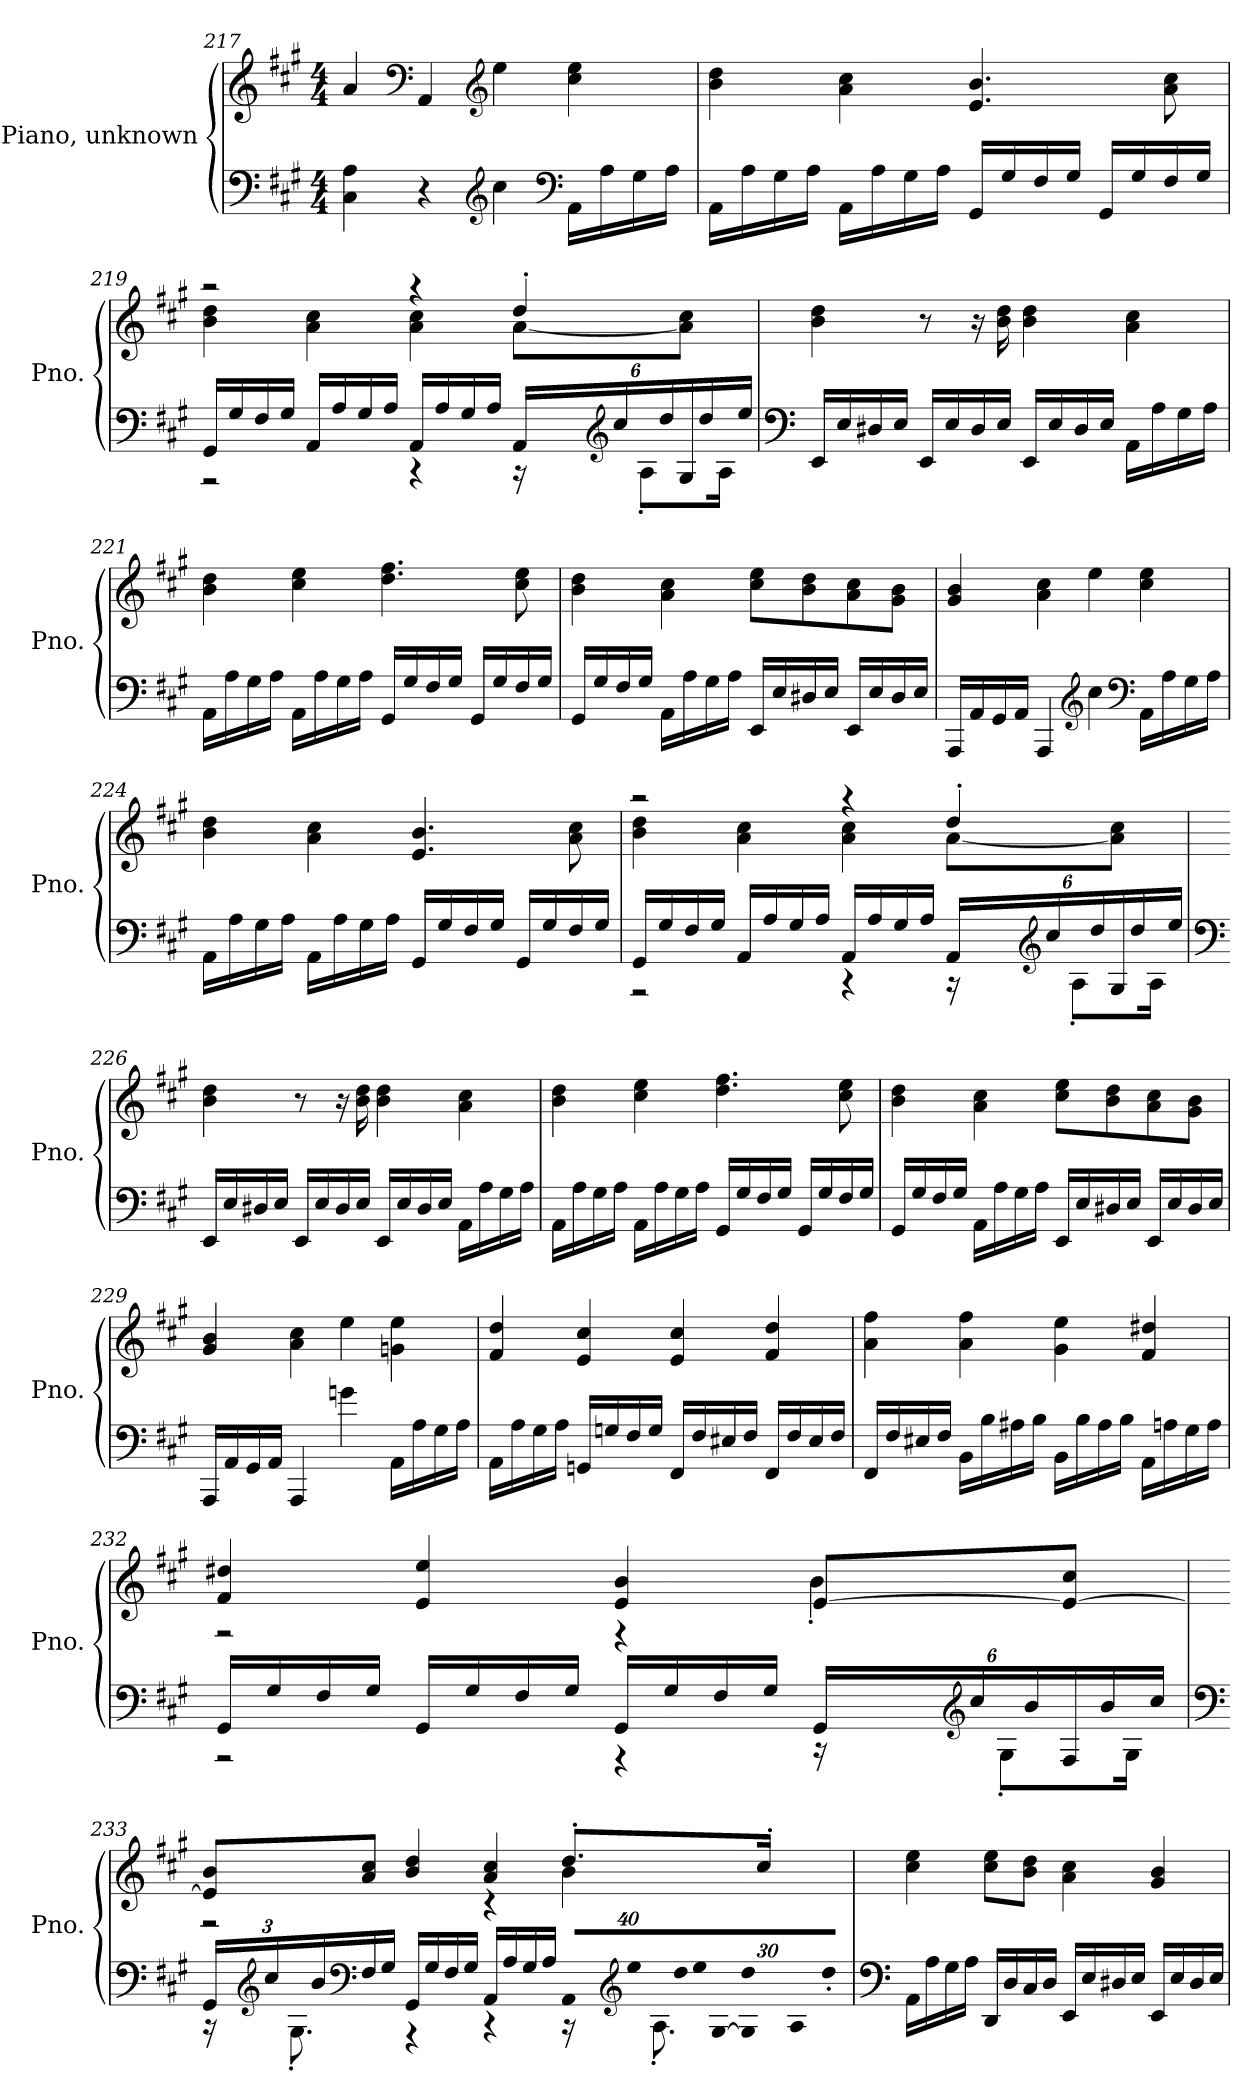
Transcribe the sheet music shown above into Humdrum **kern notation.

**kern	**kern
*part1	*part1
*staff2	*staff1
*I"Piano, unknown	*
*I'Pno.	*
*clefF4	*clefG2
*k[f#c#g#]	*k[f#c#g#]
*M4/4	*M4/4
=217	=217
4C#\ 4A\	4a/
*	*clefF4
4r	4AA/
*clefG2	*clefG2
4cc#\	4ee\
*clefF4	*
16AA\LL	4cc#\ 4ee\
16A\	.
16G#\	.
16A\JJ	.
!!LO:LB:g=z
=218	=218
16AA\LL	4b\ 4dd\
16A\	.
16G#\	.
16A\JJ	.
16AA\LL	4a\ 4cc#\
16A\	.
16G#\	.
16A\JJ	.
16GG#/LL	4.e/ 4.b/
16G#/	.
16F#/	.
16G#/JJ	.
16GG#/LL	.
16G#/	.
16F#/	8a\ 8cc#\
16G#/JJ	.
=219	=219
*^	*^
16GG#/LL	2r	2r	4b\ 4dd\
16G#/	.	.	.
16F#/	.	.	.
16G#/JJ	.	.	.
16AA/LL	.	.	4a\ 4cc#\
16A/	.	.	.
16G#/	.	.	.
16A/JJ	.	.	.
16AA/LL	4r	4r	4a\ 4cc#\
16A/	.	.	.
16G#/	.	.	.
16A/JJ	.	.	.
*Xbrackettup	*	*	*
24AA/LL	16r	4dd'/	[8a\L
*clefG2	*	*	*
24cc#/	.	.	.
.	8A'\L	.	.
24dd/	.	.	.
24G#/	.	.	8a\] 8cc#\J
24dd/	.	.	.
.	16A\Jk	.	.
24ee/JJ	.	.	.
*v	*v	*	*
*	*v	*v
!!LO:LB:g=z
=220	=220
*clefF4	*
16EE/LL	4b\ 4dd\
16E/	.
16D#X/	.
16E/JJ	.
16EE/LL	8r
16E/	.
16D#/	16r
16E/JJ	16b\ 16dd\
16EE/LL	4b\ 4dd\
16E/	.
16D#/	.
16E/JJ	.
16AA\LL	4a\ 4cc#\
16A\	.
16G#\	.
16A\JJ	.
=221	=221
16AA\LL	4b\ 4dd\
16A\	.
16G#\	.
16A\JJ	.
16AA\LL	4cc#\ 4ee\
16A\	.
16G#\	.
16A\JJ	.
16GG#/LL	4.dd\ 4.ff#\
16G#/	.
16F#/	.
16G#/JJ	.
16GG#/LL	.
16G#/	.
16F#/	8cc#\ 8ee\
16G#/JJ	.
!!LO:PB:g=z
=222	=222
16GG#/LL	4b\ 4dd\
16G#/	.
16F#/	.
16G#/JJ	.
16AA\LL	4a\ 4cc#\
16A\	.
16G#\	.
16A\JJ	.
16EE/LL	8cc#\ 8ee\L
16E/	.
16D#X/	8b\ 8dd\
16E/JJ	.
16EE/LL	8a\ 8cc#\
16E/	.
16D#/	8g#\ 8b\J
16E/JJ	.
=223	=223
16AAA/LL	4g#/ 4b/
16AA/	.
16GG#/	.
16AA/JJ	.
4AAA/	4a\ 4cc#\
*clefG2	*
4cc#\	4ee\
*clefF4	*
16AA\LL	4cc#\ 4ee\
16A\	.
16G#\	.
16A\JJ	.
!!LO:LB:g=z
=224	=224
16AA\LL	4b\ 4dd\
16A\	.
16G#\	.
16A\JJ	.
16AA\LL	4a\ 4cc#\
16A\	.
16G#\	.
16A\JJ	.
16GG#/LL	4.e/ 4.b/
16G#/	.
16F#/	.
16G#/JJ	.
16GG#/LL	.
16G#/	.
16F#/	8a\ 8cc#\
16G#/JJ	.
=225	=225
*^	*^
16GG#/LL	2r	2r	4b\ 4dd\
16G#/	.	.	.
16F#/	.	.	.
16G#/JJ	.	.	.
16AA/LL	.	.	4a\ 4cc#\
16A/	.	.	.
16G#/	.	.	.
16A/JJ	.	.	.
16AA/LL	4r	4r	4a\ 4cc#\
16A/	.	.	.
16G#/	.	.	.
16A/JJ	.	.	.
24AA/LL	16r	4dd'/	[8a\L
*clefG2	*	*	*
24cc#/	.	.	.
.	8A'\L	.	.
24dd/	.	.	.
24G#/	.	.	8a\] 8cc#\J
24dd/	.	.	.
.	16A\Jk	.	.
24ee/JJ	.	.	.
*v	*v	*	*
*	*v	*v
!!LO:LB:g=z
=226	=226
*clefF4	*
16EE/LL	4b\ 4dd\
16E/	.
16D#X/	.
16E/JJ	.
16EE/LL	8r
16E/	.
16D#/	16r
16E/JJ	16b\ 16dd\
16EE/LL	4b\ 4dd\
16E/	.
16D#/	.
16E/JJ	.
16AA\LL	4a\ 4cc#\
16A\	.
16G#\	.
16A\JJ	.
=227	=227
16AA\LL	4b\ 4dd\
16A\	.
16G#\	.
16A\JJ	.
16AA\LL	4cc#\ 4ee\
16A\	.
16G#\	.
16A\JJ	.
16GG#/LL	4.dd\ 4.ff#\
16G#/	.
16F#/	.
16G#/JJ	.
16GG#/LL	.
16G#/	.
16F#/	8cc#\ 8ee\
16G#/JJ	.
!!LO:LB:g=z
=228	=228
16GG#/LL	4b\ 4dd\
16G#/	.
16F#/	.
16G#/JJ	.
16AA\LL	4a\ 4cc#\
16A\	.
16G#\	.
16A\JJ	.
16EE/LL	8cc#\ 8ee\L
16E/	.
16D#X/	8b\ 8dd\
16E/JJ	.
16EE/LL	8a\ 8cc#\
16E/	.
16D#/	8g#\ 8b\J
16E/JJ	.
=229	=229
16AAA/LL	4g#/ 4b/
16AA/	.
16GG#/	.
16AA/JJ	.
4AAA/	4a\ 4cc#\
4gn\	4ee\
16AA\LL	4gn\ 4ee\
16A\	.
16G#\	.
16A\JJ	.
!!LO:LB:g=z
=230	=230
16AA\LL	4f#/ 4dd/
16A\	.
16G#\	.
16A\JJ	.
16GGn/LL	4e/ 4cc#/
16Gn/	.
16F#/	.
16G/JJ	.
16FF#/LL	4e/ 4cc#/
16F#/	.
16E#X/	.
16F#/JJ	.
16FF#/LL	4f#/ 4dd/
16F#/	.
16E#/	.
16F#/JJ	.
=231	=231
16FF#/LL	4a\ 4ff#\
16F#/	.
16E#X/	.
16F#/JJ	.
16BB\LL	4a\ 4ff#\
16B\	.
16A#X\	.
16B\JJ	.
16BB\LL	4g#\ 4ee\
16B\	.
16A#\	.
16B\JJ	.
16AA\LL	4f#/ 4dd#X/
16An\	.
16G#\	.
16A\JJ	.
!!LO:LB:g=z
=232	=232
*^	*^
16GG#/LL	2r	4f#/ 4dd#X/	2r
16G#/	.	.	.
16F#/	.	.	.
16G#/JJ	.	.	.
16GG#/LL	.	4e/ 4ee/	.
16G#/	.	.	.
16F#/	.	.	.
16G#/JJ	.	.	.
16GG#/LL	4r	4e/ 4b/	4r
16G#/	.	.	.
16F#/	.	.	.
16G#/JJ	.	.	.
24GG#/LL	16r	[8e/L	4b'\
*clefG2	*	*	*
24cc#/	.	.	.
.	8G#'\L	.	.
24b/	.	.	.
24F#/	.	8e/_ 8cc#/J	.
24b/	.	.	.
.	16G#\Jk	.	.
24cc#/JJ	.	.	.
!!LO:PB:g=z	!!
=233	=233	=233	=233
*clefF4	*	*	*
24GG#/LL	16r	8e/] 8b/L	2r
*clefG2	*	*	*
24cc#/	.	.	.
.	8.G#'\	.	.
24b/	.	.	.
*clefF4	*	*	*
16F#/	.	8a/ 8cc#/J	.
16G#/JJ	.	.	.
16GG#/LL	4r	4b/ 4dd/	.
16G#/	.	.	.
16F#/	.	.	.
16G#/JJ	.	.	.
16AA/LL	4r	4a/ 4cc#/	4r
16A/	.	.	.
16G#/	.	.	.
16A/JJ	.	.	.
!LO:N:vis=32	!	!	!
640%23AA/LLL	16r	8.dd'/L	4b\
*clefG2	*	*	*
!LO:N:vis=32	!	!	!
640%23ee/	.	.	.
.	8.A'\	.	.
!LO:N:vis=32	!	!	!
640%23dd/	.	.	.
!LO:N:vis=64	!	!	!
960%17ee/L	.	.	.
!LO:N:vis=64	!	!	!
[960%17G#/J	.	.	.
!LO:N:vis=32	!	!	!
640%23G#/] 640%23dd/	.	.	.
!LO:N:vis=32	!	!	!
640%23A/	.	.	.
.	.	16cc#'/Jk	.
!LO:N:vis=32	!	!	!
640%23dd'/JJJ	.	.	.
.	960ryy	960ryy	960ryy
*v	*v	*	*
*	*v	*v
!!LO:LB:g=z
=234	=234
*clefF4	*
16AA\LL	4cc#\ 4ee\
16A\	.
16G#\	.
16A\JJ	.
16DD/LL	8cc#\ 8ee\L
16D/	.
16C#/	8b\ 8dd\J
16D/JJ	.
16EE/LL	4a\ 4cc#\
16E/	.
16D#X/	.
16E/JJ	.
16EE/LL	4g#/ 4b/
16E/	.
16D#/	.
16E/JJ	.
=	=
*-	*-
